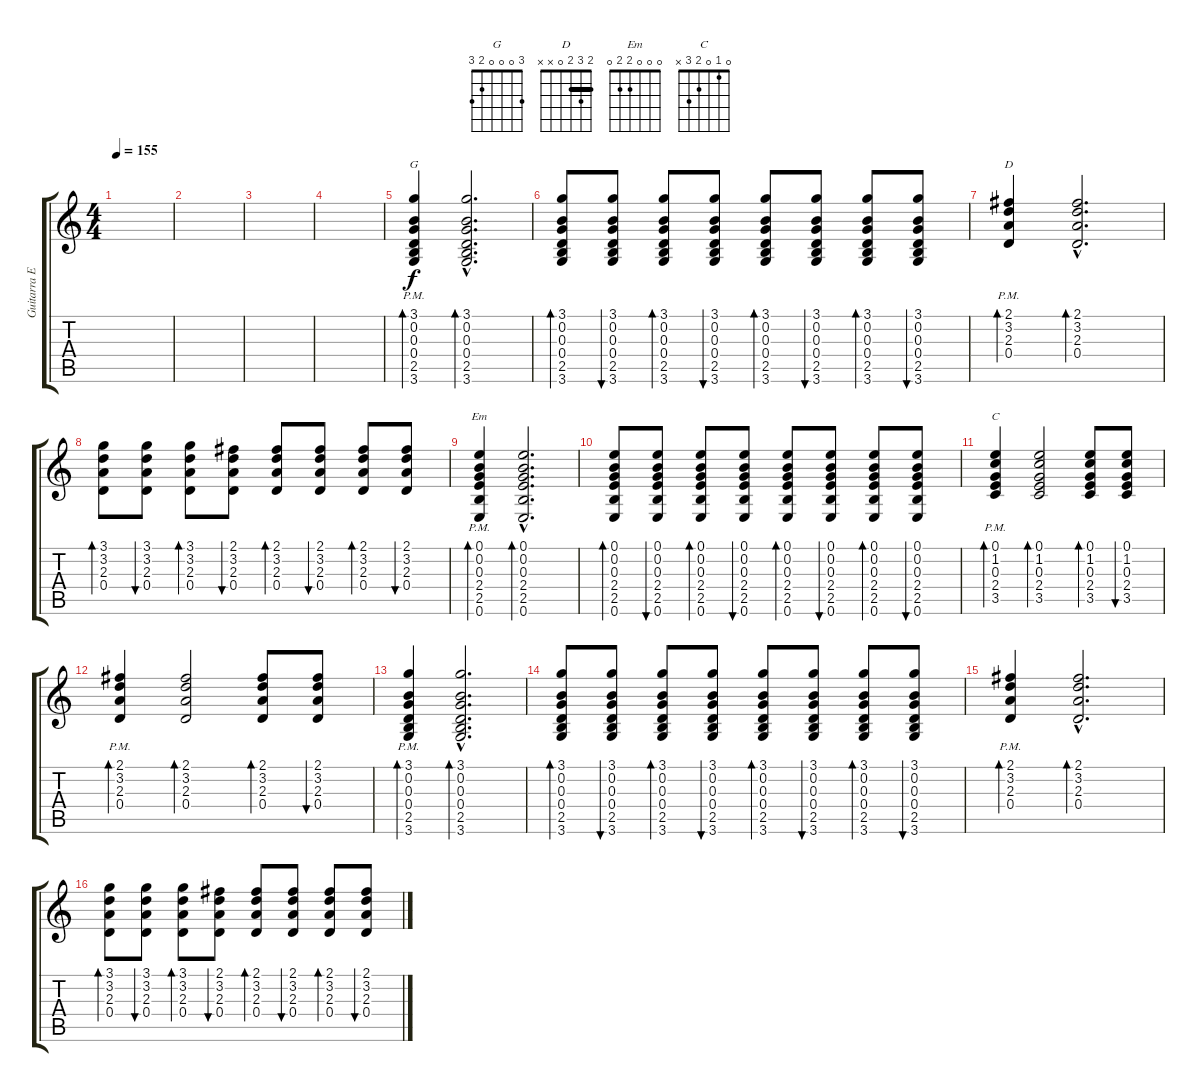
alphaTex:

\track ("Guitarra Eléctrica" "Guitarra E") {instrument overdrivenguitar}
\staff {score tabs}
\tuning (E4 B3 G3 D3 A2 E2) {hide}
\chord ("G" 3 0 0 0 2 3)
\chord ("D" 2 3 2 0 x x) {barre 2}
\chord ("Em" 0 0 0 2 2 0)
\chord ("C" 0 1 0 2 3 x)
\ts (4 4)
\tempo 155
\clef g2
\ks c
|
|
|
|
(3.1{pm} 0.2{pm} 0.3{pm} 0.4{pm} 2.5{pm} 3.6{pm}).4{bd 60 ch "G" volume 12} (3.1{hac} 0.2{hac} 0.3{hac} 0.4{hac} 2.5{hac} 3.6{hac}).2{d bd 60} |
(3.1 0.2 0.3 0.4 2.5 3.6).8{bd 60} (3.1 0.2 0.3 0.4 2.5 3.6).8{bu 60} (3.1 0.2 0.3 0.4 2.5 3.6).8{bd 60} (3.1 0.2 0.3 0.4 2.5 3.6).8{bu 60} (3.1 0.2 0.3 0.4 2.5 3.6).8{bd 60} (3.1 0.2 0.3 0.4 2.5 3.6).8{bu 60} (3.1 0.2 0.3 0.4 2.5 3.6).8{bd 60} (3.1 0.2 0.3 0.4 2.5 3.6).8{bu 60} |
(2.1{pm} 3.2{pm} 2.3{pm} 0.4{pm}).4{bd 60 ch "D"} (2.1{hac} 3.2{hac} 2.3{hac} 0.4{hac}).2{d bd 60} |
(3.1 3.2 2.3 0.4).8{bd 60} (3.1 3.2 2.3 0.4).8{bu 60} (3.1 3.2 2.3 0.4).8{bd 60} (2.1 3.2 2.3 0.4).8{bu 60} (2.1 3.2 2.3 0.4).8{bd 60} (2.1 3.2 2.3 0.4).8{bu 60} (2.1 3.2 2.3 0.4).8{bd 60} (2.1 3.2 2.3 0.4).8{bu 60} |
(0.1{pm} 0.2{pm} 0.3{pm} 2.4{pm} 2.5{pm} 0.6{pm}).4{bd 60 ch "Em"} (0.1{hac} 0.2{hac} 0.3{hac} 2.4{hac} 2.5{hac} 0.6{hac}).2{d bd 60} |
(0.1 0.2 0.3 2.4 2.5 0.6).8{bd 60} (0.1 0.2 0.3 2.4 2.5 0.6).8{bu 60} (0.1 0.2 0.3 2.4 2.5 0.6).8{bd 60} (0.1 0.2 0.3 2.4 2.5 0.6).8{bu 60} (0.1 0.2 0.3 2.4 2.5 0.6).8{bd 60} (0.1 0.2 0.3 2.4 2.5 0.6).8{bu 60} (0.1 0.2 0.3 2.4 2.5 0.6).8{bd 60} (0.1 0.2 0.3 2.4 2.5 0.6).8{bu 60} |
(0.1{pm} 1.2{pm} 0.3{pm} 2.4{pm} 3.5{pm}).4{bd 60 ch "C"} (0.1 1.2 0.3 2.4 3.5).2{bd 60} (0.1 1.2 0.3 2.4 3.5).8{bd 60} (0.1 1.2 0.3 2.4 3.5).8{bu 60} |
(2.1{pm} 3.2{pm} 2.3{pm} 0.4{pm}).4{bd 60} (2.1 3.2 2.3 0.4).2{bd 60} (2.1 3.2 2.3 0.4).8{bd 60} (2.1 3.2 2.3 0.4).8{bu 60} |
(3.1{pm} 0.2{pm} 0.3{pm} 0.4{pm} 2.5{pm} 3.6{pm}).4{bd 60} (3.1{hac} 0.2{hac} 0.3{hac} 0.4{hac} 2.5{hac} 3.6{hac}).2{d bd 60} |
(3.1 0.2 0.3 0.4 2.5 3.6).8{bd 60} (3.1 0.2 0.3 0.4 2.5 3.6).8{bu 60} (3.1 0.2 0.3 0.4 2.5 3.6).8{bd 60} (3.1 0.2 0.3 0.4 2.5 3.6).8{bu 60} (3.1 0.2 0.3 0.4 2.5 3.6).8{bd 60} (3.1 0.2 0.3 0.4 2.5 3.6).8{bu 60} (3.1 0.2 0.3 0.4 2.5 3.6).8{bd 60} (3.1 0.2 0.3 0.4 2.5 3.6).8{bu 60} |
(2.1{pm} 3.2{pm} 2.3{pm} 0.4{pm}).4{bd 60} (2.1{hac} 3.2{hac} 2.3{hac} 0.4{hac}).2{d bd 60} |
(3.1 3.2 2.3 0.4).8{bd 60} (3.1 3.2 2.3 0.4).8{bu 60} (3.1 3.2 2.3 0.4).8{bd 60} (2.1 3.2 2.3 0.4).8{bu 60} (2.1 3.2 2.3 0.4).8{bd 60} (2.1 3.2 2.3 0.4).8{bu 60} (2.1 3.2 2.3 0.4).8{bd 60} (2.1 3.2 2.3 0.4).8{bu 60}
